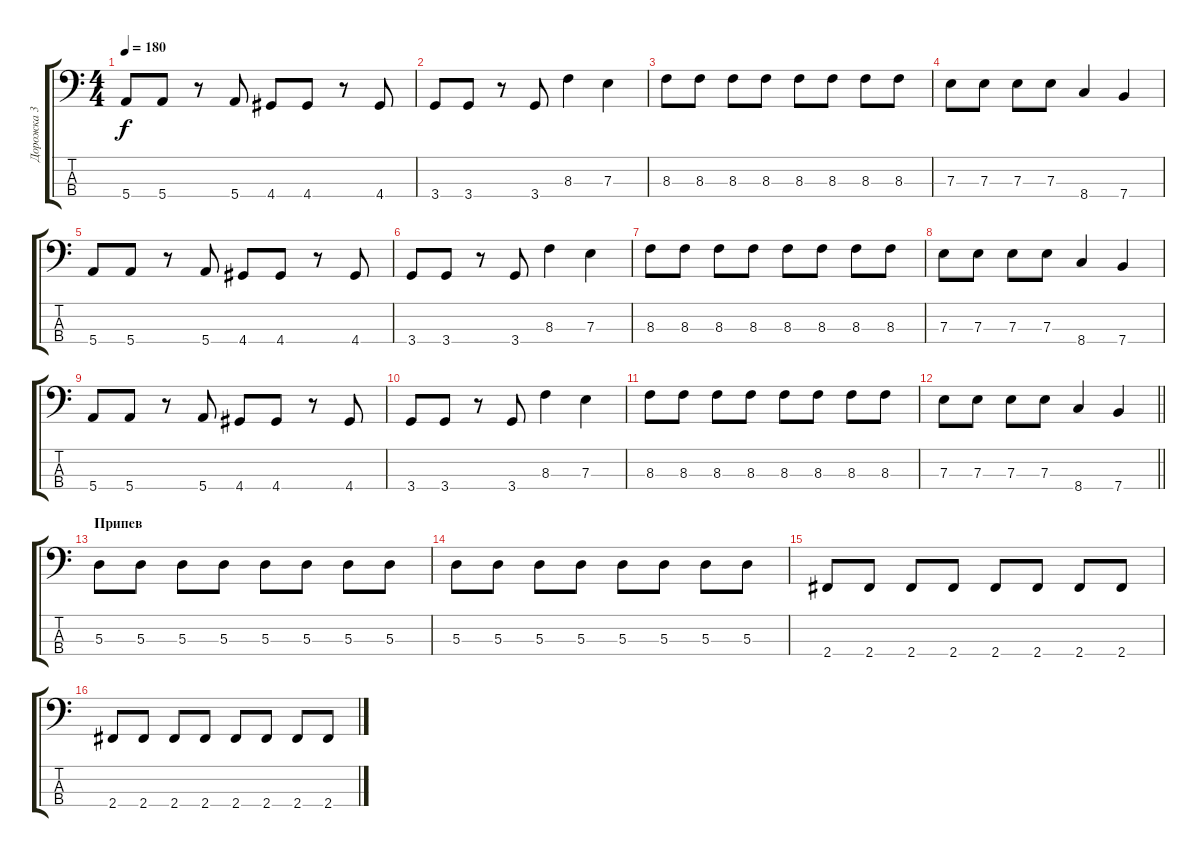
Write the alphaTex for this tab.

\track ("Дорожка 3" "Дорожка 3") {instrument electricbassfinger}
\staff {score tabs}
\tuning (G2 D2 A1 E1) {hide}
\ts (4 4)
\tempo 180
\clef f4
\ks c
5.4.8{dy f} 5.4.8 r.8 5.4.8 4.4.8 4.4.8 r.8 4.4.8 |
3.4.8 3.4.8 r.8 3.4.8 8.3.4 7.3.4 |
8.3.8 8.3.8 8.3.8 8.3.8 8.3.8 8.3.8 8.3.8 8.3.8 |
7.3.8 7.3.8 7.3.8 7.3.8 8.4.4 7.4.4 |
5.4.8 5.4.8 r.8 5.4.8 4.4.8 4.4.8 r.8 4.4.8 |
3.4.8 3.4.8 r.8 3.4.8 8.3.4 7.3.4 |
8.3.8 8.3.8 8.3.8 8.3.8 8.3.8 8.3.8 8.3.8 8.3.8 |
7.3.8 7.3.8 7.3.8 7.3.8 8.4.4 7.4.4 |
5.4.8 5.4.8 r.8 5.4.8 4.4.8 4.4.8 r.8 4.4.8 |
3.4.8 3.4.8 r.8 3.4.8 8.3.4 7.3.4 |
8.3.8 8.3.8 8.3.8 8.3.8 8.3.8 8.3.8 8.3.8 8.3.8 |
\barLineRight lightlight
7.3.8 7.3.8 7.3.8 7.3.8 8.4.4 7.4.4 |
\section ("" "Припев")
5.3.8 5.3.8 5.3.8 5.3.8 5.3.8 5.3.8 5.3.8 5.3.8 |
5.3.8 5.3.8 5.3.8 5.3.8 5.3.8 5.3.8 5.3.8 5.3.8 |
2.4.8 2.4.8 2.4.8 2.4.8 2.4.8 2.4.8 2.4.8 2.4.8 |
2.4.8 2.4.8 2.4.8 2.4.8 2.4.8 2.4.8 2.4.8 2.4.8
